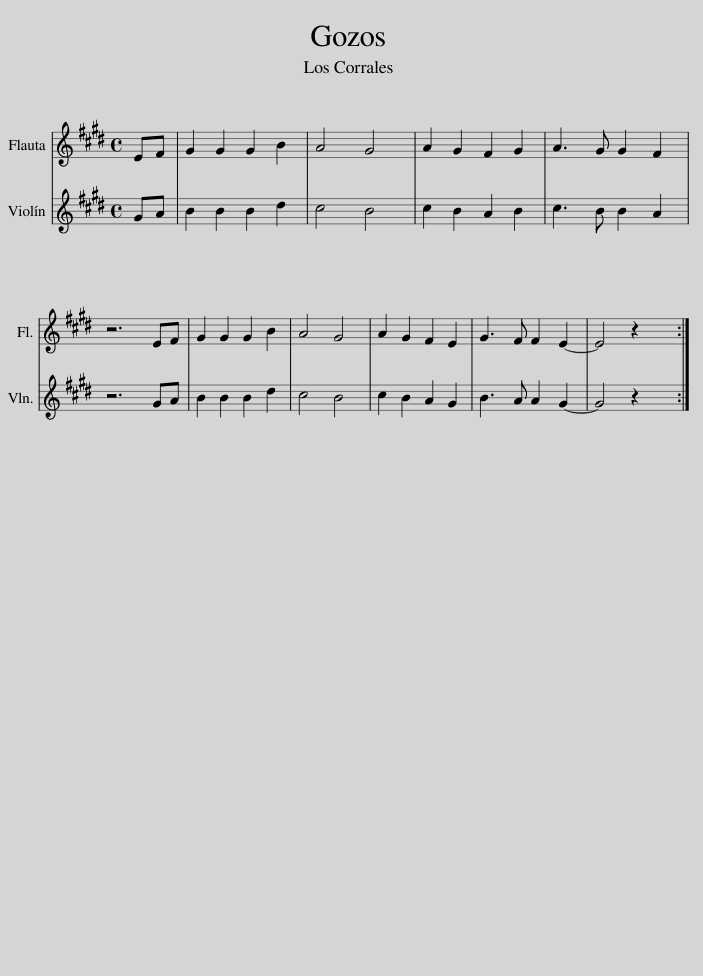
X:1
%%score 1 2
L:1/8
M:4/4
I:linebreak $
K:E
V:1 treble
V:2 treble
V:1
 EF | G2 G2 G2 B2 | A4 G4 | A2 G2 F2 G2 | A3 G G2 F2 |$ %5
 z6 EF | G2 G2 G2 B2 | A4 G4 | A2 G2 F2 E2 | G3 F F2 E2- | %10
 E4 z2 x2 :| %11
V:2
 GA | B2 B2 B2 d2 | c4 B4 | c2 B2 A2 B2 | c3 B B2 A2 |$ %5
 z6 GA | B2 B2 B2 d2 | c4 B4 | c2 B2 A2 G2 | B3 A A2 G2- | %10
 G4 z2 x2 :| %11
